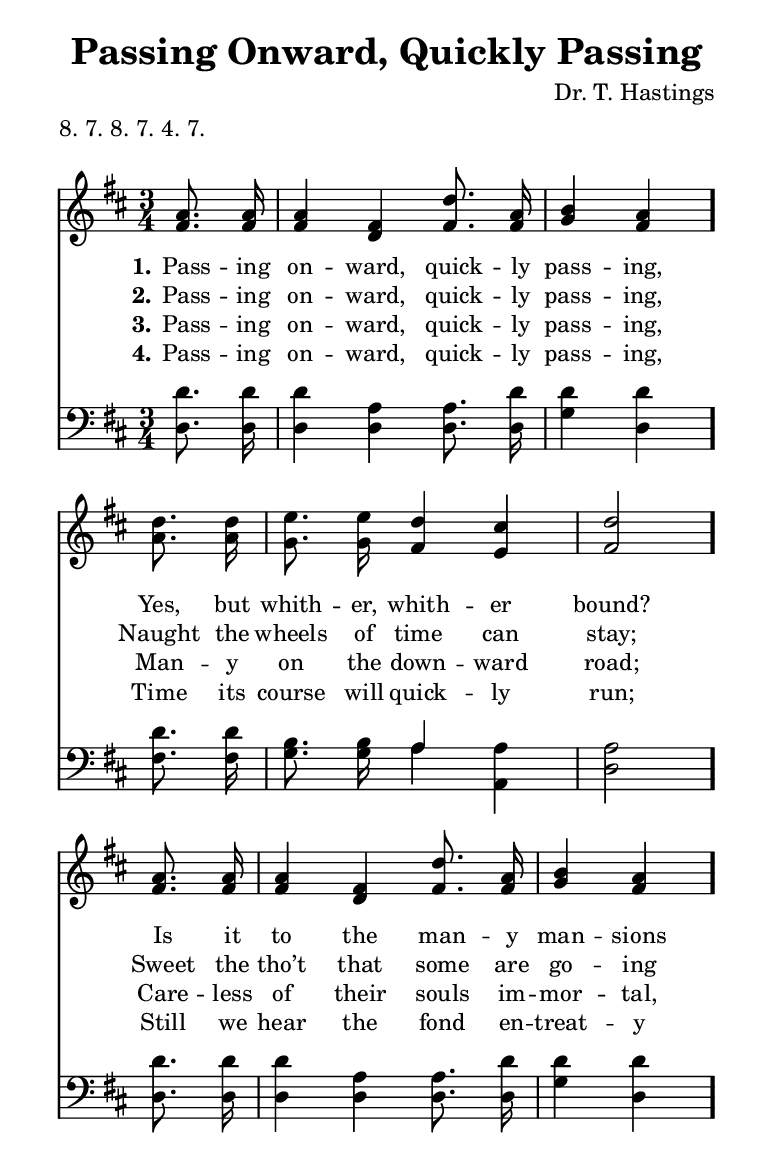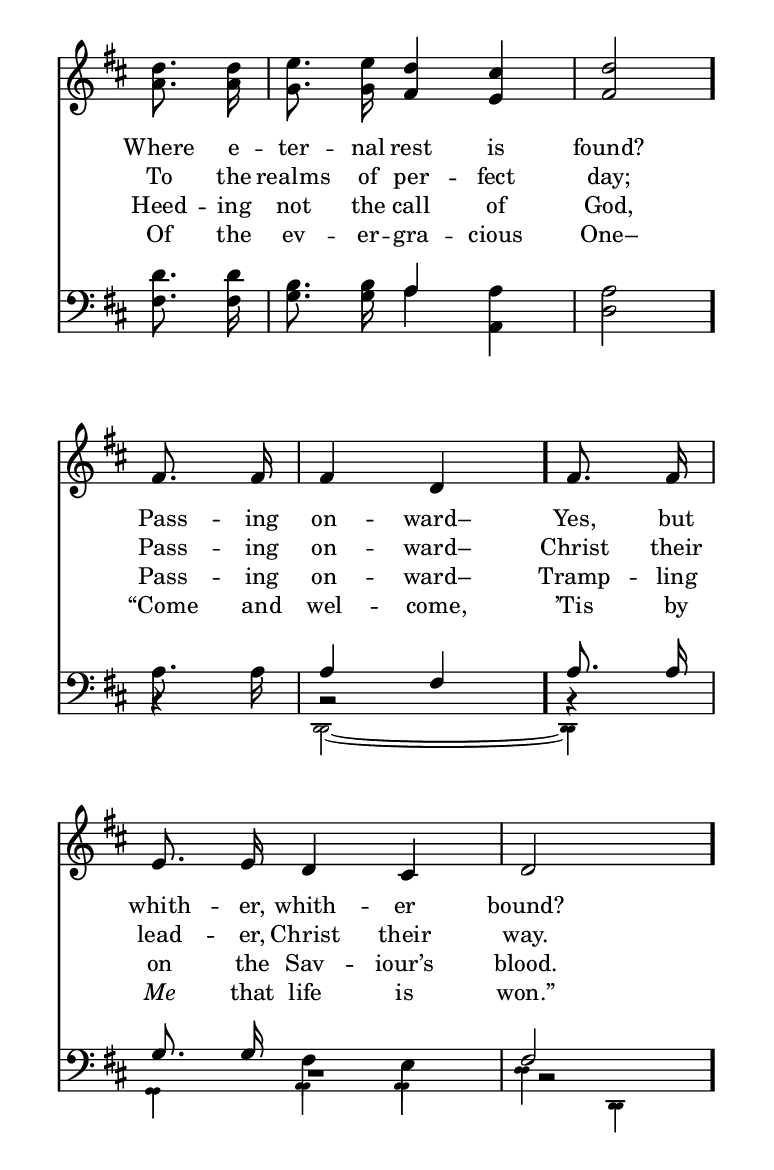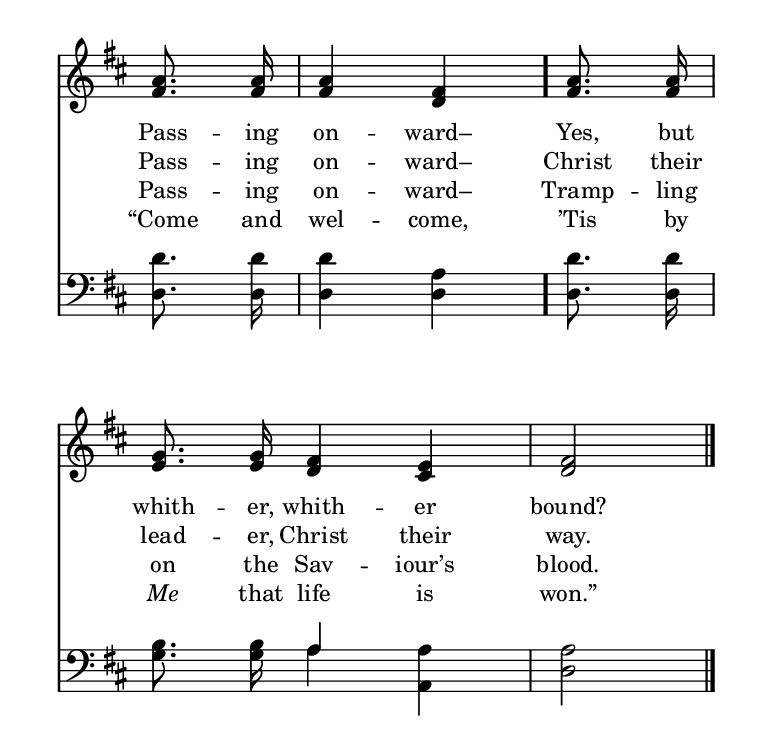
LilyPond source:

\include "common/global.ily"
\paper {
  \include "common/paper.ily"
}

\header{
  %gospel
  hymnnumber = "30"
  title = "Passing Onward, Quickly Passing"
  tunename = "Zion"
  meter = "8. 7. 8. 7. 4. 7."
  poet = ""
  composer = "Dr. T. Hastings"
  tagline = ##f
}

% for fermata in MIDI
ta = { \tempo 4=80 }
tb = { \tempo 4=40 }

patternAA = { c8. c16 | c4 c4 c8. c16 | c4 c4 }

patternBA = { c8. c16 | c8. c16 c4 c4 | c2 }
patternBB = { c4 | \once \override MultiMeasureRest.staff-position = #-8 R1*3/4 | c2 }

patternCA = { c8. c16 | c4 c4 }
patternCB = { c4 | c2 }

global = {
  \include "common/overrides.ily"
  \override Staff.TimeSignature.style = #'numbered
  \time 3/4
  \override Score.MetronomeMark.transparent = ##t % hide all fermata changes too
  \ta
  \key d \major
  \partial 4
  \autoBeamOff
}

notesSoprano = {
\global
\relative c'' {

  \changePitch \patternAA { a a | a fis d' a | b a }
  \changePitch \patternBA { d d | e e d cis  | d   }
  \changePitch \patternAA { a a | a fis d' a | b a }
  \changePitch \patternBA { d d | e e d cis  | d   }

  \changePitch \patternCA { fis, fis | fis d     }
  \changePitch \patternBA { fis fis  | e e d cis | d   }
  \changePitch \patternCA { a' a     | a fis     }
  \changePitch \patternBA { a a      | g g fis e | fis }

  \bar "|."

}
}

notesAlto = {
\global
\relative e' {

  \changePitch \patternAA { fis fis | fis d fis fis | g fis }
  \changePitch \patternBA { a a     | g g fis e     | fis   }
  \changePitch \patternAA { fis fis | fis d fis fis | g fis }
  \changePitch \patternBA { a a     | g g fis e     | fis   }

  \changePitch \patternCB { r       | r         }
  \changePitch \patternBB { r       |           | r } % middle rest is explicit in patternBB
  \changePitch \patternCA { fis fis | fis d     }
  \changePitch \patternBA { fis fis | e e d cis | d }

}
}

notesTenor = {
\global
\relative a {

  \changePitch \patternAA { d d | d a a d | d d }
  \changePitch \patternBA { d d | b b a a | a   }
  \changePitch \patternAA { d d | d a a d | d d }
  \changePitch \patternBA { d d | b b a a | a   }

  \changePitch \patternCA { a a  | a fis     }
  \changePitch \patternBA { a a  | g g fis e | fis }
  \changePitch \patternCA { d' d | d a       }
  \changePitch \patternBA { d d  | b b a a   | a   }

}
}

notesBass = {
\global
\relative f {

  \changePitch \patternAA { d d | d d d d | g d }
  \changePitch \patternBA { fis fis | g g a a, | d }
  \changePitch \patternAA { d d | d d d d | g d }
  \changePitch \patternBA { fis fis | g g a a, | d }

<<
  { b4 \rest | b2 \rest }
\\
  \override NoteHead.font-size = #-4 { \skip 4 | d,2 ~ }
>>

<<
  % XXX hacky (extra-offset doesn't scale, for one thing)
  { b'4 \rest | \once \override Rest.extra-offset = #'(15 . 0) b1*3/4 \rest | \once \override Rest.extra-offset = #'(1.7 . 0) b2 \rest }
\\
  \override NoteHead.font-size = #-4 { d,4 g4 a4 a4 | d4 d,4 }
>>

  \changePitch \patternCA { d' d | d d }
  \changePitch \patternBA { d d | g g a a, | d }

}
}

wordsA = \lyricmode {
\set stanza = "1."

Pass -- ing on -- ward, quick -- ly pass -- ing, \bar "."
Yes, but whith -- er, whith -- er bound? \bar "." \break
Is it to the man -- y man -- sions \bar "."
Where e -- ter -- nal rest is found? \bar "." \break
Pass -- ing on -- ward– \bar "."
Yes, but whith -- er, whith -- er bound? \bar "." \break
Pass -- ing on -- ward– \bar "."
Yes, but whith -- er, whith -- er bound? \bar "." \break

}

wordsB = \lyricmode {
\set stanza = "2."

Pass -- ing on -- ward, quick -- ly pass -- ing,
Naught the wheels of time can stay;
Sweet the tho’t that some are go -- ing
To the realms of per -- fect day;
Pass -- ing on -- ward–
Christ their lead -- er, Christ their way.
Pass -- ing on -- ward–
Christ their lead -- er, Christ their way.

}

wordsC = \lyricmode {
\set stanza = "3."

Pass -- ing on -- ward, quick -- ly pass -- ing,
Man -- y on the down -- ward road;
Care -- less of their souls im -- mor -- tal,
Heed -- ing not the call of God,
Pass -- ing on -- ward–
Tramp -- ling on the Sav -- iour’s blood.
Pass -- ing on -- ward–
Tramp -- ling on the Sav -- iour’s blood.

}

wordsD = \lyricmode {
\set stanza = "4."

Pass -- ing on -- ward, quick -- ly pass -- ing,
Time its course will quick -- ly run;
Still we hear the fond en -- treat -- y
Of the ev -- er -- gra -- cious One–
“Come and wel -- come,
’Tis by { \italicsOn } Me { \italicsOff } that life is won.”
“Come and wel -- come,
’Tis by { \italicsOn } Me { \italicsOff } that life is won.”

}

\score {
  \context ChoirStaff <<
    \context Staff = upper <<
      \set Staff.autoBeaming = ##f
      \set ChoirStaff.systemStartDelimiter = #'SystemStartBar
      \set ChoirStaff.printPartCombineTexts = ##f
      \partcombine #'(2 . 9) \notesSoprano \notesAlto
      \context NullVoice = sopranos { \voiceOne << \notesSoprano >> }
      \context NullVoice = altos { \voiceTwo << \notesAlto >> }
      \context Lyrics = one   \lyricsto sopranos \wordsA
      \context Lyrics = two   \lyricsto sopranos \wordsB
      \context Lyrics = three \lyricsto sopranos \wordsC
      \context Lyrics = four  \lyricsto sopranos \wordsD
    >>
    \context Staff = men <<
      \set Staff.autoBeaming = ##f
      \clef bass
      \set ChoirStaff.printPartCombineTexts = ##f
      \partcombine #'(2 . 9) \notesTenor \notesBass
      \context NullVoice = tenors { \voiceOne << \notesTenor >> }
      \context NullVoice = basses { \voiceTwo << \notesBass >> }
    >>
  >>
  \layout {
    \include "common/layout.ily"
  }
  \midi{
    \include "common/midi.ily"
  }
}

\version "2.19.49"  % necessary for upgrading to future LilyPond versions.

% vi:set et ts=2 sw=2 ai nocindent syntax=lilypond:
